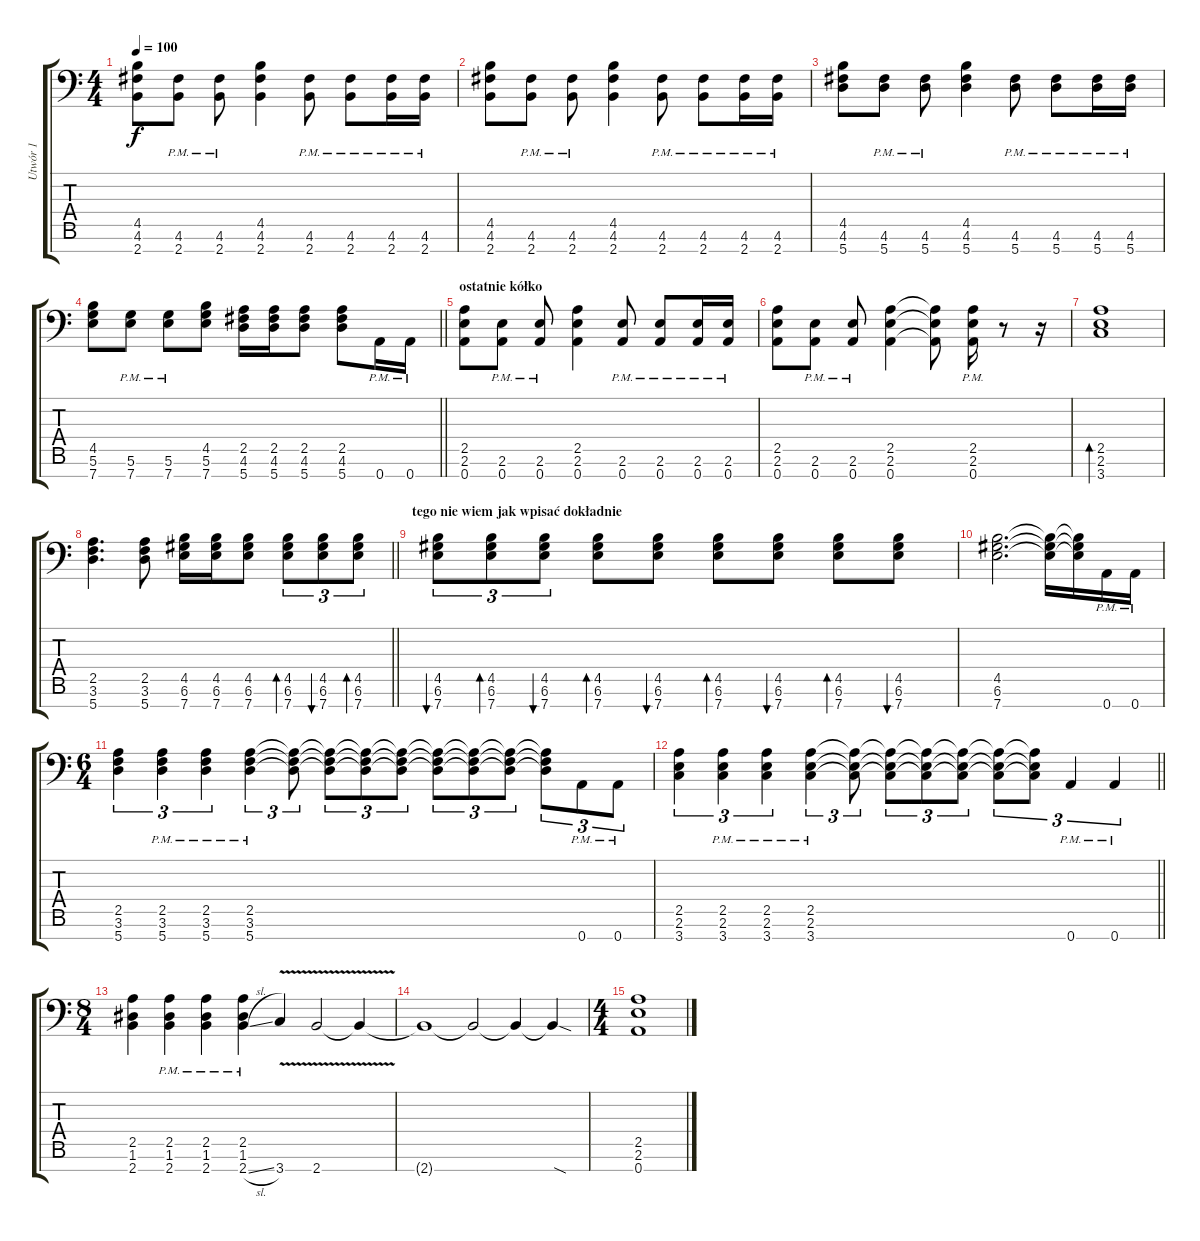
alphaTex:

\track ("Utwór 1" "Utwór 1") {instrument electricguitarclean}
\staff {score tabs}
\tuning (D4 A3 F3 C3 G2 D2 A1) {hide}
\ts (4 4)
\tempo 100
\clef f4
\ks c
(4.5 4.6 2.7).8{dy f} (4.6{pm} 2.7{pm}).8 (4.6{pm} 2.7{pm}).8 (4.5 4.6 2.7).4 (4.6{pm} 2.7{pm}).8 (4.6{pm} 2.7{pm}).8 (4.6{pm} 2.7{pm}).16 (4.6{pm} 2.7{pm}).16 |
(4.5 4.6 2.7).8 (4.6{pm} 2.7{pm}).8 (4.6{pm} 2.7{pm}).8 (4.5 4.6 2.7).4 (4.6{pm} 2.7{pm}).8 (4.6{pm} 2.7{pm}).8 (4.6{pm} 2.7{pm}).16 (4.6{pm} 2.7{pm}).16 |
(4.5 4.6 5.7).8 (4.6{pm} 5.7{pm}).8 (4.6{pm} 5.7{pm}).8 (4.5 4.6 5.7).4 (4.6{pm} 5.7{pm}).8 (4.6{pm} 5.7{pm}).8 (4.6{pm} 5.7{pm}).16 (4.6{pm} 5.7{pm}).16 |
\barLineRight lightlight
(4.5 5.6 7.7).8 (5.6{pm} 7.7{pm}).8 (5.6{pm} 7.7{pm}).8 (4.5 5.6 7.7).8 (2.5 4.6 5.7).16 (2.5 4.6 5.7).16 (2.5 4.6 5.7).8 (2.5 4.6 5.7).8 0.7{pm}.16 0.7{pm}.16 |
\section ("" "ostatnie kółko")
(2.5 2.6 0.7).8 (2.6{pm} 0.7{pm}).8 (2.6{pm} 0.7{pm}).8 (2.5 2.6 0.7).4 (2.6{pm} 0.7{pm}).8 (2.6{pm} 0.7{pm}).8 (2.6{pm} 0.7{pm}).16 (2.6{pm} 0.7{pm}).16 |
(2.5 2.6 0.7).8 (2.6{pm} 0.7{pm}).8 (2.6{pm} 0.7{pm}).8 (2.5 2.6 0.7).4 (2.5{t} 2.6{t} 0.7{t}).8 (2.5{pm} 2.6{pm} 0.7{pm}).16 r.8 r.16 |
(2.5 2.6 3.7).1{bd 480} |
\barLineRight lightlight
(2.5 3.6 5.7).4{d} (2.5 3.6 5.7).8 (4.5 6.6 7.7).16 (4.5 6.6 7.7).16 (4.5 6.6 7.7).8 (4.5 6.6 7.7).8{tu (3 2) bd 60} (4.5 6.6 7.7).8{tu (3 2) bu 60} (4.5 6.6 7.7).8{tu (3 2) bd 60} |
\section ("" "tego nie wiem jak wpisać dokładnie")
(4.5 6.6 7.7).8{tu (3 2) bu 60} (4.5 6.6 7.7).8{tu (3 2) bd 60} (4.5 6.6 7.7).8{tu (3 2) bu 60} (4.5 6.6 7.7).8{bd 480} (4.5 6.6 7.7).8{bu 480} (4.5 6.6 7.7).8{bd 480} (4.5 6.6 7.7).8{bu 480} (4.5 6.6 7.7).8{bd 480} (4.5 6.6 7.7).8{bu 480} |
(4.5 6.6 7.7).2{d} (4.5{t} 6.6{t} 7.7{t}).16 (4.5{t} 6.6{t} 7.7{t}).16 0.7{pm}.16 0.7{pm}.16 |
\ts (6 4)
(2.5 3.6 5.7).4{tu (3 2)} (2.5{pm} 3.6{pm} 5.7{pm}).4{tu (3 2)} (2.5{pm} 3.6{pm} 5.7{pm}).4{tu (3 2)} (2.5{pm} 3.6{pm} 5.7{pm}).4{tu (3 2)} (2.5{t} 3.6{t} 5.7{t}).8{tu (3 2)} (2.5{t} 3.6{t} 5.7{t}).8{tu (3 2)} (2.5{t} 3.6{t} 5.7{t}).8{tu (3 2)} (2.5{t} 3.6{t} 5.7{t}).8{tu (3 2)} (2.5{t} 3.6{t} 5.7{t}).8{tu (3 2)} (2.5{t} 3.6{t} 5.7{t}).8{tu (3 2)} (2.5{t} 3.6{t} 5.7{t}).8{tu (3 2)} (2.5{t} 3.6{t} 5.7{t}).8{tu (3 2)} 0.7{pm}.8{tu (3 2)} 0.7{pm}.8{tu (3 2)} |
\barLineRight lightlight
(2.5 2.6 3.7).4{tu (3 2)} (2.5{pm} 2.6{pm} 3.7{pm}).4{tu (3 2)} (2.5{pm} 2.6{pm} 3.7{pm}).4{tu (3 2)} (2.5{pm} 2.6{pm} 3.7{pm}).4{tu (3 2)} (2.5{t} 2.6{t} 3.7{t}).8{tu (3 2)} (2.5{t} 2.6{t} 3.7{t}).8{tu (3 2)} (2.5{t} 2.6{t} 3.7{t}).8{tu (3 2)} (2.5{t} 2.6{t} 3.7{t}).8{tu (3 2)} (2.5{t} 2.6{t} 3.7{t}).8{tu (3 2)} (2.5{t} 2.6{t} 3.7{t}).8{tu (3 2)} 0.7{pm}.4{tu (3 2)} 0.7{pm}.4{tu (3 2)} |
\ts (8 4)
(2.5 1.6 2.7).4 (2.5{pm} 1.6{pm} 2.7{pm}).4 (2.5{pm} 1.6{pm} 2.7{pm}).4 (2.5{pm} 1.6{pm} 2.7{sl pm}).4 3.7{v}.4 2.7{v}.2 2.7{t}.4 |
2.7{t}.1 2.7{t}.2 2.7{t}.4 2.7{sod t}.4 |
\ts (4 4)
(2.5 2.6 0.7).1
